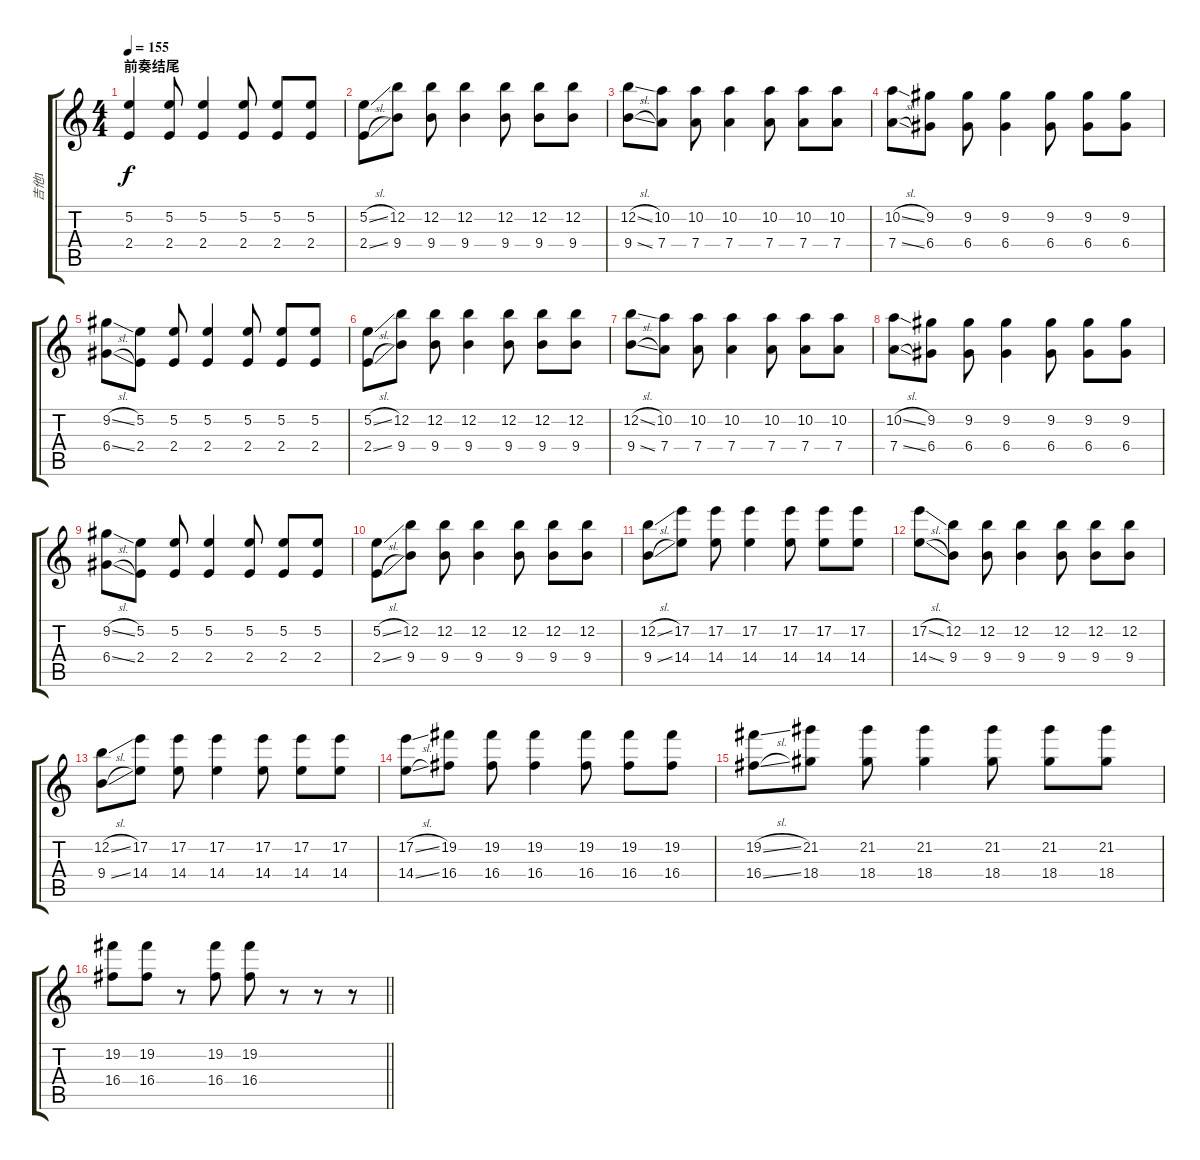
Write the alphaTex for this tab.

\track ("吉他1" "吉他1") {instrument overdrivenguitar}
\staff {score tabs}
\tuning (E4 B3 G3 D3 A2 E2) {hide}
\ts (4 4)
\section ("" "前奏结尾")
\tempo 155
\clef g2
\ks c
(5.2 2.4).4{dy f} (5.2 2.4).8 (5.2 2.4).4 (5.2 2.4).8 (5.2 2.4).8 (5.2 2.4).8 |
(5.2{sl} 2.4{sl}).8 (12.2 9.4).8 (12.2 9.4).8 (12.2 9.4).4 (12.2 9.4).8 (12.2 9.4).8 (12.2 9.4).8 |
(12.2{sl} 9.4{sl}).8 (10.2 7.4).8 (10.2 7.4).8 (10.2 7.4).4 (10.2 7.4).8 (10.2 7.4).8 (10.2 7.4).8 |
(10.2{sl} 7.4{sl}).8 (9.2 6.4).8 (9.2 6.4).8 (9.2 6.4).4 (9.2 6.4).8 (9.2 6.4).8 (9.2 6.4).8 |
(9.2{sl} 6.4{sl}).8 (5.2 2.4).8 (5.2 2.4).8 (5.2 2.4).4 (5.2 2.4).8 (5.2 2.4).8 (5.2 2.4).8 |
(5.2{sl} 2.4{sl}).8 (12.2 9.4).8 (12.2 9.4).8 (12.2 9.4).4 (12.2 9.4).8 (12.2 9.4).8 (12.2 9.4).8 |
(12.2{sl} 9.4{sl}).8 (10.2 7.4).8 (10.2 7.4).8 (10.2 7.4).4 (10.2 7.4).8 (10.2 7.4).8 (10.2 7.4).8 |
(10.2{sl} 7.4{sl}).8 (9.2 6.4).8 (9.2 6.4).8 (9.2 6.4).4 (9.2 6.4).8 (9.2 6.4).8 (9.2 6.4).8 |
(9.2{sl} 6.4{sl}).8 (5.2 2.4).8 (5.2 2.4).8 (5.2 2.4).4 (5.2 2.4).8 (5.2 2.4).8 (5.2 2.4).8 |
(5.2{sl} 2.4{sl}).8 (12.2 9.4).8 (12.2 9.4).8 (12.2 9.4).4 (12.2 9.4).8 (12.2 9.4).8 (12.2 9.4).8 |
(12.2{sl} 9.4{sl}).8 (17.2 14.4).8 (17.2 14.4).8 (17.2 14.4).4 (17.2 14.4).8 (17.2 14.4).8 (17.2 14.4).8 |
(17.2{sl} 14.4{sl}).8 (12.2 9.4).8 (12.2 9.4).8 (12.2 9.4).4 (12.2 9.4).8 (12.2 9.4).8 (12.2 9.4).8 |
(12.2{sl} 9.4{sl}).8 (17.2 14.4).8 (17.2 14.4).8 (17.2 14.4).4 (17.2 14.4).8 (17.2 14.4).8 (17.2 14.4).8 |
(17.2{sl} 14.4{sl}).8 (19.2 16.4).8 (19.2 16.4).8 (19.2 16.4).4 (19.2 16.4).8 (19.2 16.4).8 (19.2 16.4).8 |
(19.2{sl} 16.4{sl}).8 (21.2 18.4).8 (21.2 18.4).8 (21.2 18.4).4 (21.2 18.4).8 (21.2 18.4).8 (21.2 18.4).8 |
\barLineRight lightlight
(19.2 16.4).8 (19.2 16.4).8 r.8 (19.2 16.4).8 (19.2 16.4).8 r.8 r.8 r.8
